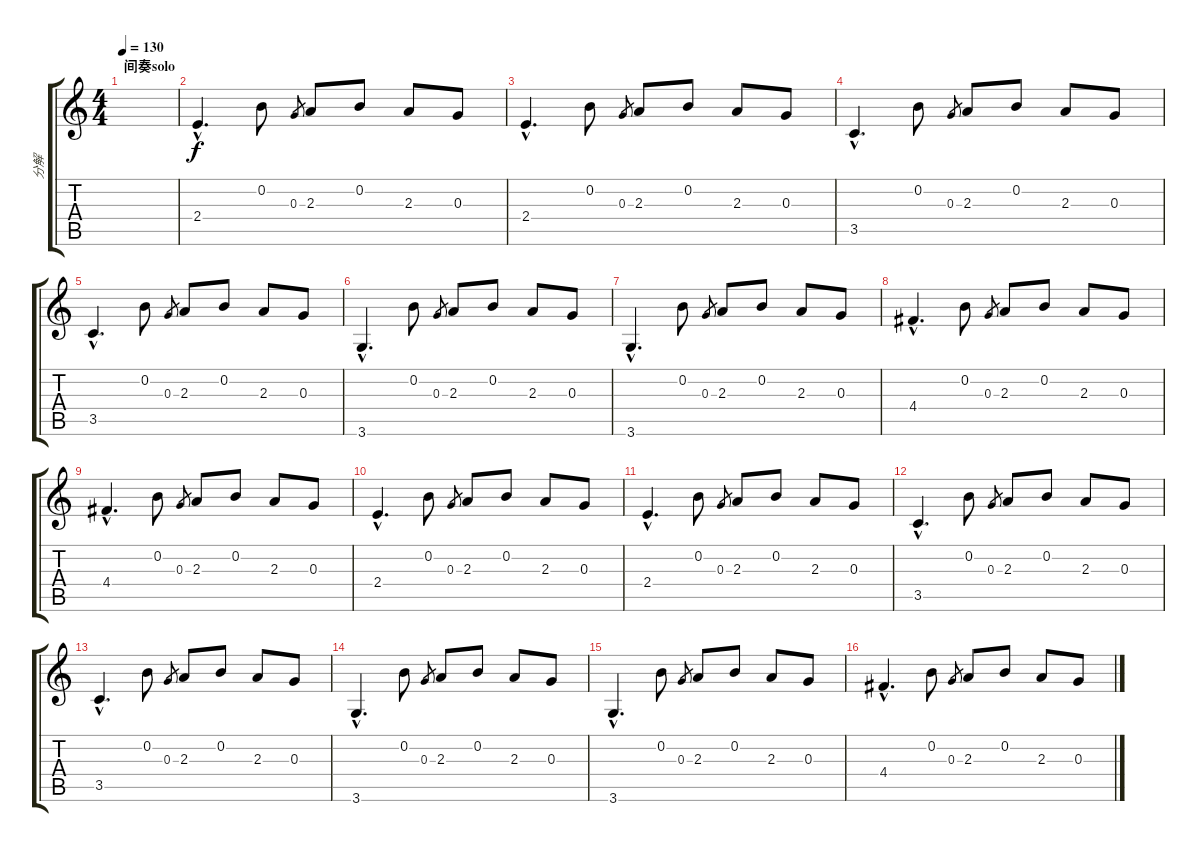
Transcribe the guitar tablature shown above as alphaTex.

\track ("分解" "分解") {instrument electricguitarclean}
\staff {score tabs}
\tuning (E4 B3 G3 D3 A2 E2) {hide}
\ts (4 4)
\section ("" "间奏solo")
\tempo 130
\clef g2
\ks c
|
2.4{hac}.4{d} 0.2.8 0.3.8{gr} 2.3.8 0.2.8 2.3.8 0.3.8 |
2.4{hac}.4{d} 0.2.8 0.3.8{gr} 2.3.8 0.2.8 2.3.8 0.3.8 |
3.5{hac}.4{d} 0.2.8 0.3.8{gr} 2.3.8 0.2.8 2.3.8 0.3.8 |
3.5{hac}.4{d} 0.2.8 0.3.8{gr} 2.3.8 0.2.8 2.3.8 0.3.8 |
3.6{hac}.4{d} 0.2.8 0.3.8{gr} 2.3.8 0.2.8 2.3.8 0.3.8 |
3.6{hac}.4{d} 0.2.8 0.3.8{gr} 2.3.8 0.2.8 2.3.8 0.3.8 |
4.4{hac}.4{d} 0.2.8 0.3.8{gr} 2.3.8 0.2.8 2.3.8 0.3.8 |
4.4{hac}.4{d} 0.2.8 0.3.8{gr} 2.3.8 0.2.8 2.3.8 0.3.8 |
2.4{hac}.4{d} 0.2.8 0.3.8{gr} 2.3.8 0.2.8 2.3.8 0.3.8 |
2.4{hac}.4{d} 0.2.8 0.3.8{gr} 2.3.8 0.2.8 2.3.8 0.3.8 |
3.5{hac}.4{d} 0.2.8 0.3.8{gr} 2.3.8 0.2.8 2.3.8 0.3.8 |
3.5{hac}.4{d} 0.2.8 0.3.8{gr} 2.3.8 0.2.8 2.3.8 0.3.8 |
3.6{hac}.4{d} 0.2.8 0.3.8{gr} 2.3.8 0.2.8 2.3.8 0.3.8 |
3.6{hac}.4{d} 0.2.8 0.3.8{gr} 2.3.8 0.2.8 2.3.8 0.3.8 |
4.4{hac}.4{d} 0.2.8 0.3.8{gr} 2.3.8 0.2.8 2.3.8 0.3.8
